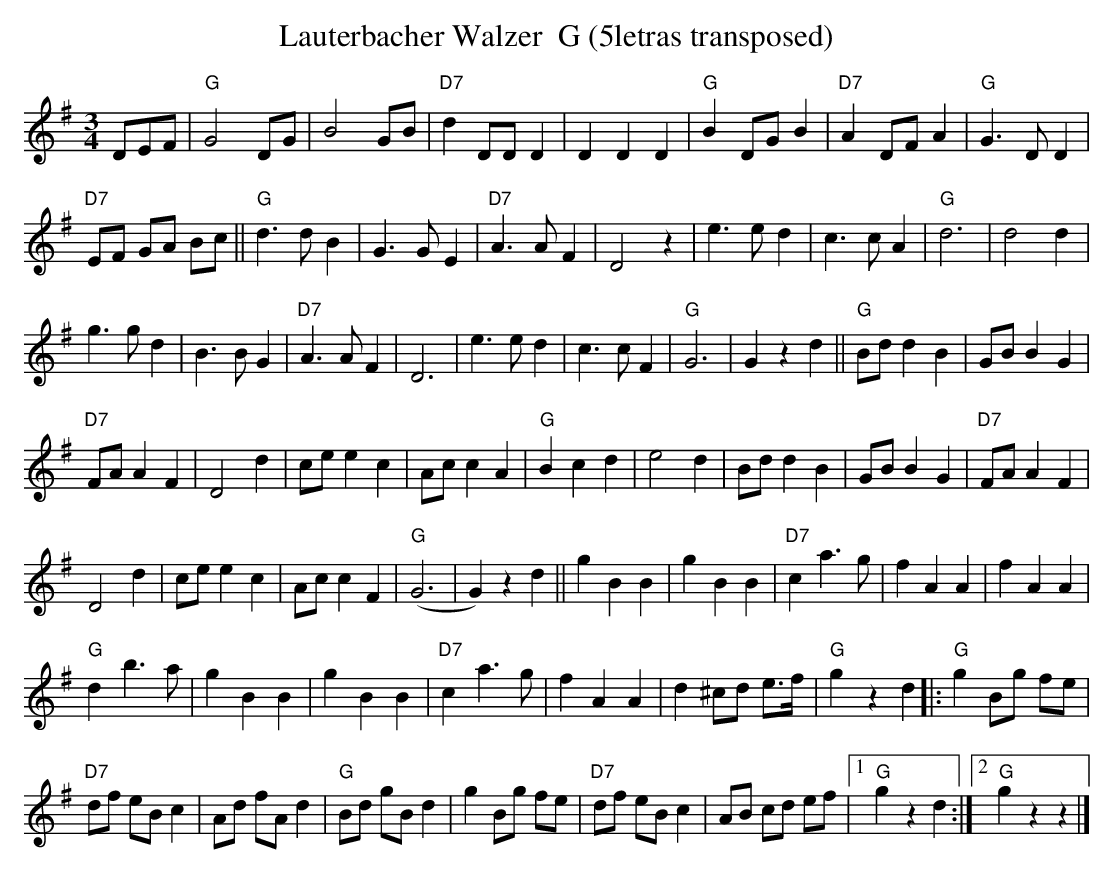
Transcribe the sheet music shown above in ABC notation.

X:1
T:Lauterbacher Walzer  G (5letras transposed)
M:3/4
L:1/8
K:G transpose=3 %%MIDI gchordon
DEF | "G"G4DG | B4GB | "D7"d2DDD2 | D2D2D2 | "G"B2DGB2 | "D7"A2DFA2 | "G"G3D D2 |
 "D7"EF GA Bc || "G"d3dB2 | \
G3GE2 | "D7"A3AF2 | D4z2 | e3ed2 | c3cA2 | "G"d6 | d4d2 |
 g3gd2 | B3BG2 | "D7"A3AF2 | D6 | \
e3ed2 | c3cF2 | "G"G6 | G2z2d2 || "G"Bdd2B2 | GBB2G2 |
 "D7"FAA2F2 | D4d2 | cee2c2 | Acc2A2 | "G"B2c2d2 | \
e4d2 | Bdd2B2 | GBB2G2 | "D7"FAA2F2 |
 D4d2 | cee2c2 | Acc2F2 |"G" (G6 | G2)z2d2 || g2B2B2 | \
g2B2B2 | "D7"c2a3g | f2A2A2 | f2A2A2 |
 "G"d2b3a | g2B2B2 | g2B2B2 | "D7"c2a3g | f2A2A2 | d2 ^cd e>f | \
"G"g2z2d2 |: "G"g2 Bg fe |
 "D7"df eBc2 | Ad fAd2 | "G"Bd gB d2 | g2 Bg fe | "D7"df eBc2 | AB cd ef |1 "G"g2z2d2 :|2 "G"g2z2z2 |]
